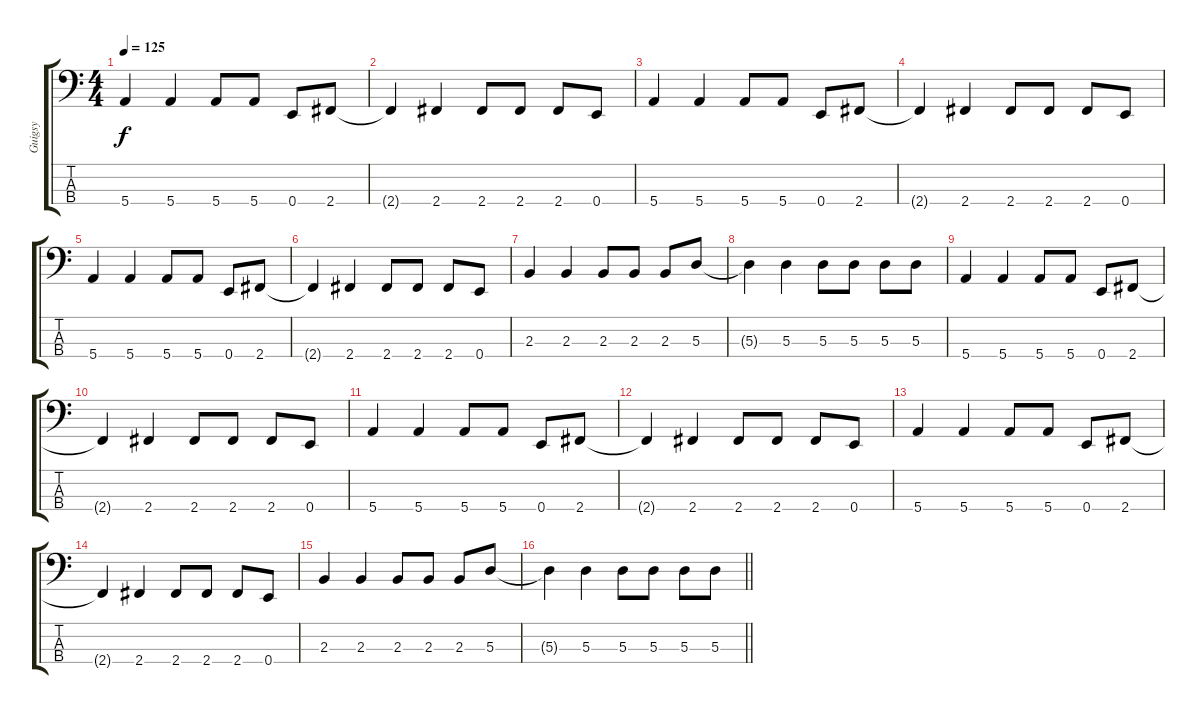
\track ("Guigsy" "Guigsy") {instrument electricbasspick}
\staff {score tabs}
\tuning (G2 D2 A1 E1) {hide}
\ts (4 4)
\tempo 125
\clef f4
\ks c
5.4.4{dy f} 5.4.4 5.4.8 5.4.8 0.4.8 2.4.8 |
2.4{t}.4 2.4.4 2.4.8 2.4.8 2.4.8 0.4.8 |
5.4.4 5.4.4 5.4.8 5.4.8 0.4.8 2.4.8 |
2.4{t}.4 2.4.4 2.4.8 2.4.8 2.4.8 0.4.8 |
5.4.4 5.4.4 5.4.8 5.4.8 0.4.8 2.4.8 |
2.4{t}.4 2.4.4 2.4.8 2.4.8 2.4.8 0.4.8 |
2.3.4 2.3.4 2.3.8 2.3.8 2.3.8 5.3.8 |
5.3{t}.4 5.3.4 5.3.8 5.3.8 5.3.8 5.3.8 |
5.4.4 5.4.4 5.4.8 5.4.8 0.4.8 2.4.8 |
2.4{t}.4 2.4.4 2.4.8 2.4.8 2.4.8 0.4.8 |
5.4.4 5.4.4 5.4.8 5.4.8 0.4.8 2.4.8 |
2.4{t}.4 2.4.4 2.4.8 2.4.8 2.4.8 0.4.8 |
5.4.4 5.4.4 5.4.8 5.4.8 0.4.8 2.4.8 |
2.4{t}.4 2.4.4 2.4.8 2.4.8 2.4.8 0.4.8 |
2.3.4 2.3.4 2.3.8 2.3.8 2.3.8 5.3.8 |
\barLineRight lightlight
5.3{t}.4 5.3.4 5.3.8 5.3.8 5.3.8 5.3.8
